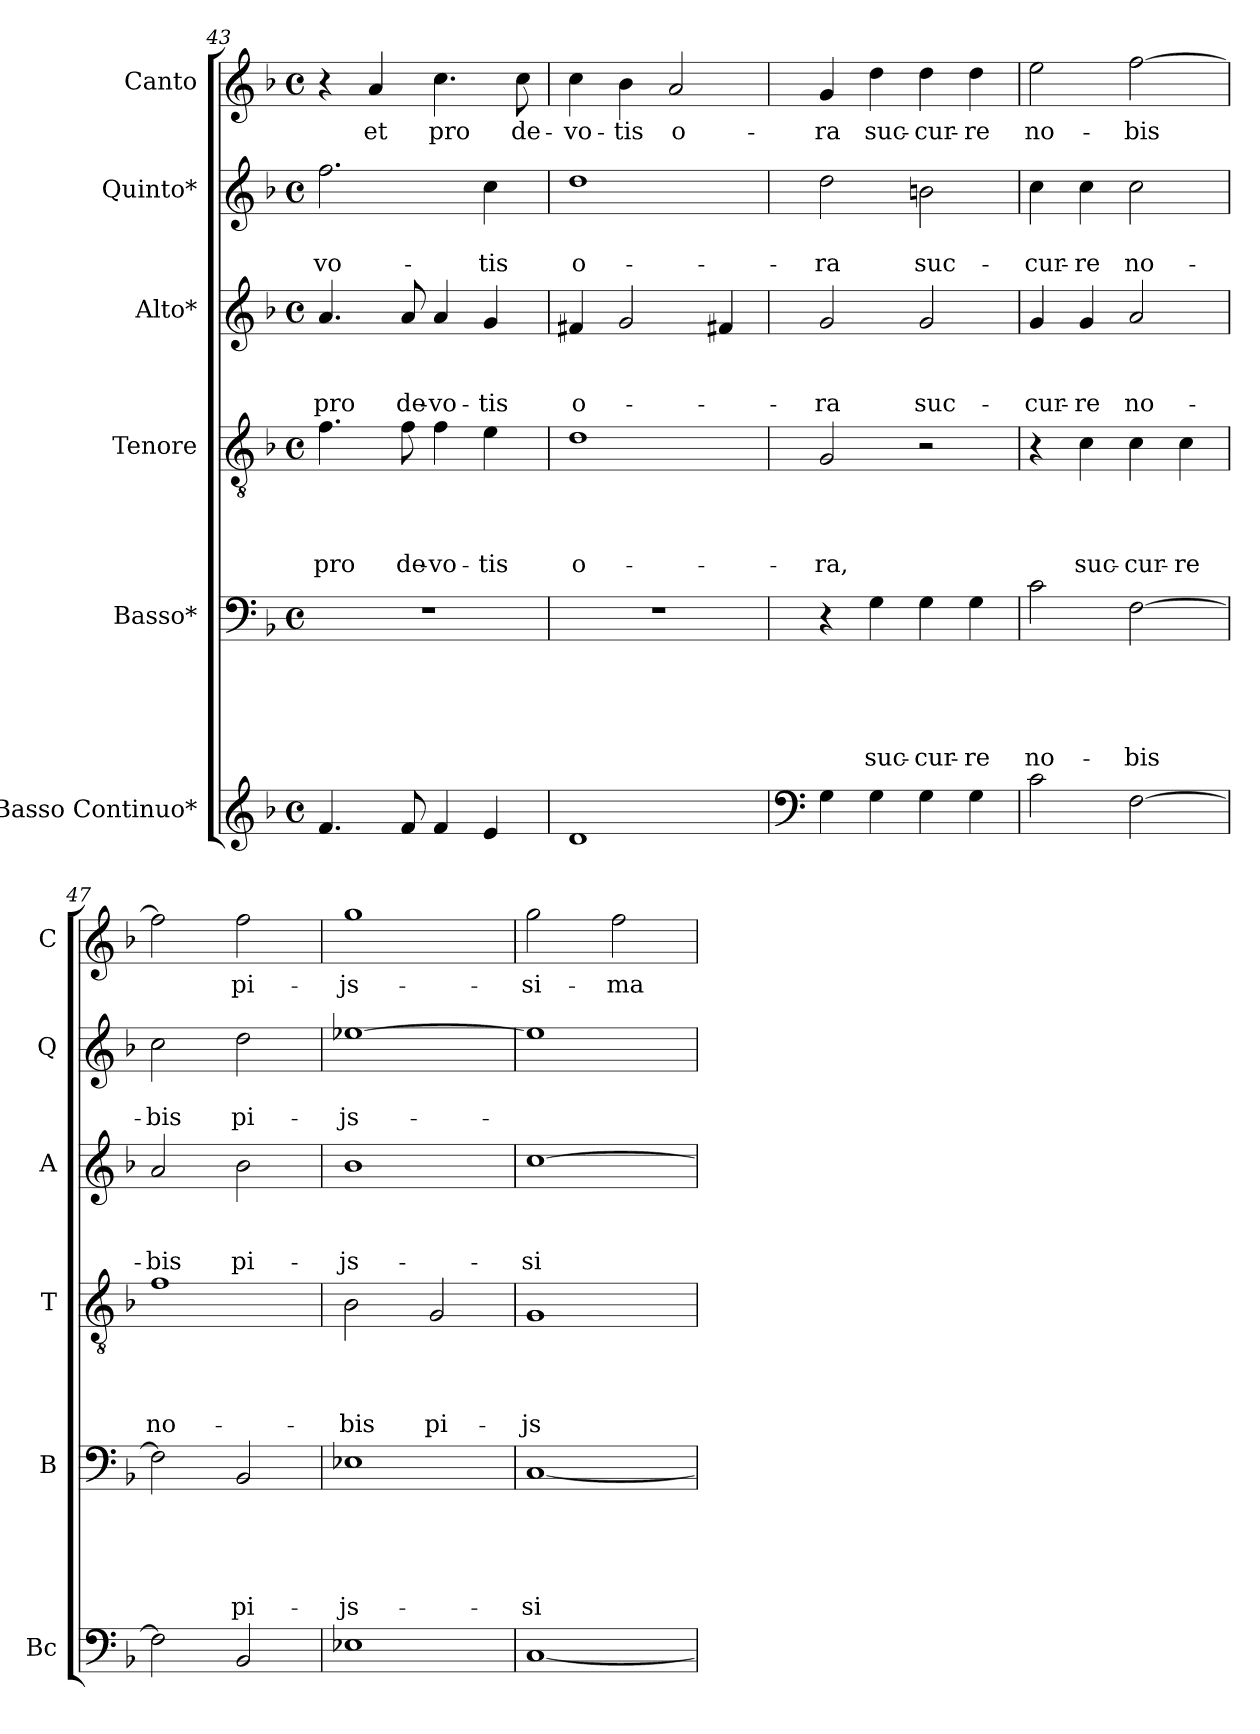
**kern	**kern	**text	**text	**text	**text	**text	**kern	**text	**text	**text	**text	**kern	**text	**text	**text	**kern	**text	**text	**kern	**text
*part6	*part5	*part5	*part5	*part5	*part5	*part5	*part4	*part4	*part4	*part4	*part4	*part3	*part3	*part3	*part3	*part2	*part2	*part2	*part1	*part1
*staff6	*staff5	*staff5	*staff5	*staff5	*staff5	*staff5	*staff4	*staff4	*staff4	*staff4	*staff4	*staff3	*staff3	*staff3	*staff3	*staff2	*staff2	*staff2	*staff1	*staff1
*I"Basso Continuo*	*I"Basso*	*	*	*	*	*	*I"Tenore	*	*	*	*	*I"Alto*	*	*	*	*I"Quinto*	*	*	*I"Canto	*
*I'Bc	*I'B	*	*	*	*	*	*I'T	*	*	*	*	*I'A	*	*	*	*I'Q	*	*	*I'C	*
*clefG2	*clefF4	*	*	*	*	*	*clefGv2	*	*	*	*	*clefG2	*	*	*	*clefG2	*	*	*clefG2	*
*ITrd7c12	*	*	*	*	*	*	*	*	*	*	*	*	*	*	*	*	*	*	*	*
*k[b-]	*k[b-]	*	*	*	*	*	*k[b-]	*	*	*	*	*k[b-]	*	*	*	*k[b-]	*	*	*k[b-]	*
*F:	*F:	*	*	*	*	*	*F:	*	*	*	*	*F:	*	*	*	*F:	*	*	*F:	*
*M4/4	*M4/4	*	*	*	*	*	*M4/4	*	*	*	*	*M4/4	*	*	*	*M4/4	*	*	*M4/4	*
*met(c)	*met(c)	*	*	*	*	*	*met(c)	*	*	*	*	*met(c)	*	*	*	*met(c)	*	*	*met(c)	*
=43	=43	=43	=43	=43	=43	=43	=43	=43	=43	=43	=43	=43	=43	=43	=43	=43	=43	=43	=43	=43
!	!	!	!	!	!	!	!	!	!	!	!LO:LY:b	!	!	!	!LO:LY:b	!	!	!LO:LY:b	!	!
4.F/	1r	.	.	.	.	.	4.f\	.	.	.	pro	4.a/	.	.	pro	2.ff\	.	-vo-	4r	.
!	!	!	!	!	!	!	!	!	!	!	!	!	!	!	!	!	!	!	!	!LO:LY:b
.	.	.	.	.	.	.	.	.	.	.	.	.	.	.	.	.	.	.	4a/	et
!	!	!	!	!	!	!	!	!	!	!	!LO:LY:b	!	!	!	!LO:LY:b	!	!	!	!	!
8F/	.	.	.	.	.	.	8f\	.	.	.	de-	8a/	.	.	de-	.	.	.	.	.
!	!	!	!	!	!	!	!	!	!	!	!LO:LY:b:rj	!	!	!	!LO:LY:b:rj	!	!	!	!	!LO:LY:b
4F/	.	.	.	.	.	.	4f\	.	.	.	-vo-	4a/	.	.	-vo-	.	.	.	4.cc\	pro
!	!	!	!	!	!	!	!	!	!	!	!LO:LY:b	!	!	!	!LO:LY:b	!	!	!LO:LY:b	!	!
4E/	.	.	.	.	.	.	4e\	.	.	.	-tis	4g/	.	.	-tis	4cc\	.	-tis	.	.
!	!	!	!	!	!	!	!	!	!	!	!	!	!	!	!	!	!	!	!	!LO:LY:b
.	.	.	.	.	.	.	.	.	.	.	.	.	.	.	.	.	.	.	8cc\	de-
=44	=44	=44	=44	=44	=44	=44	=44	=44	=44	=44	=44	=44	=44	=44	=44	=44	=44	=44	=44	=44
!	!	!	!	!	!	!	!	!	!	!	!LO:LY:b:rj	!	!	!	!LO:LY:b	!	!	!LO:LY:b:rj	!	!LO:LY:b
1D	1r	.	.	.	.	.	1d	.	.	.	o-	4f#X/	.	.	o-	1dd	.	o-	4cc\	-vo-
!	!	!	!	!	!	!	!	!	!	!	!	!	!	!	!	!	!	!	!	!LO:LY:b
.	.	.	.	.	.	.	.	.	.	.	.	2g/	.	.	.	.	.	.	4b-\	-tis
!	!	!	!	!	!	!	!	!	!	!	!	!	!	!	!	!	!	!	!	!LO:LY:b
.	.	.	.	.	.	.	.	.	.	.	.	.	.	.	.	.	.	.	2a/	o-
.	.	.	.	.	.	.	.	.	.	.	.	4f#X/	.	.	.	.	.	.	.	.
=45	=45	=45	=45	=45	=45	=45	=45	=45	=45	=45	=45	=45	=45	=45	=45	=45	=45	=45	=45	=45
*clefF4	*	*	*	*	*	*	*	*	*	*	*	*	*	*	*	*	*	*	*	*
!	!	!	!	!	!	!	!	!	!	!	!LO:LY:b	!	!	!	!LO:LY:b	!	!	!LO:LY:b	!	!LO:LY:b
4GG\	4r	.	.	.	.	.	2G/	.	.	.	-ra,	2g/	.	.	-ra	2dd\	.	-ra	4g/	-ra
!	!	!	!	!	!	!LO:LY:b	!	!	!	!	!	!	!	!	!	!	!	!	!	!LO:LY:b
4GG\	4G\	.	.	.	.	suc-	.	.	.	.	.	.	.	.	.	.	.	.	4dd\	suc-
!	!	!	!	!	!	!LO:LY:b:rj	!	!	!	!	!	!	!	!	!LO:LY:b	!	!	!LO:LY:b	!	!LO:LY:b:rj
4GG\	4G\	.	.	.	.	-cur-	2r	.	.	.	.	2g/	.	.	suc-	2bn\	.	suc-	4dd\	-cur-
!	!	!	!	!	!	!LO:LY:b	!	!	!	!	!	!	!	!	!	!	!	!	!	!LO:LY:b
4GG\	4G\	.	.	.	.	-re	.	.	.	.	.	.	.	.	.	.	.	.	4dd\	-re
!!LO:LB:g=z
=46	=46	=46	=46	=46	=46	=46	=46	=46	=46	=46	=46	=46	=46	=46	=46	=46	=46	=46	=46	=46
!	!	!	!	!	!	!LO:LY:b	!	!	!	!	!	!	!	!	!LO:LY:b	!	!	!LO:LY:b	!	!LO:LY:b
2C\	2c\	.	.	.	.	no-	4r	.	.	.	.	4g/	.	.	-cur-	4cc\	.	-cur-	2ee\	no-
!	!	!	!	!	!	!	!	!	!	!	!LO:LY:b	!	!	!	!LO:LY:b	!	!	!LO:LY:b	!	!
.	.	.	.	.	.	.	4c\	.	.	.	suc-	4g/	.	.	-re	4cc\	.	-re	.	.
!	!	!	!	!	!	!LO:LY:b	!	!	!	!	!LO:LY:b	!	!	!	!LO:LY:b	!	!	!LO:LY:b	!	!LO:LY:b
[>2FF\	[>2F\	.	.	.	.	-bis	4c\	.	.	.	-cur-	2a/	.	.	no-	2cc\	.	no-	[>2ff\	-bis
!	!	!	!	!	!	!	!	!	!	!	!LO:LY:b	!	!	!	!	!	!	!	!	!
.	.	.	.	.	.	.	4c\	.	.	.	-re	.	.	.	.	.	.	.	.	.
=47	=47	=47	=47	=47	=47	=47	=47	=47	=47	=47	=47	=47	=47	=47	=47	=47	=47	=47	=47	=47
!	!	!	!	!	!	!	!	!	!	!	!LO:LY:b	!	!	!	!LO:LY:b	!	!	!LO:LY:b	!	!
2FF\]	2F\]	.	.	.	.	.	1f	.	.	.	no-	2a/	.	.	-bis	2cc\	.	-bis	2ff\]	.
!	!	!	!	!	!	!LO:LY:b	!	!	!	!	!	!	!	!	!LO:LY:b	!	!	!LO:LY:b	!	!LO:LY:b
2BBB-/	2BB-/	.	.	.	.	pi-	.	.	.	.	.	2b-\	.	.	pi-	2dd\	.	pi-	2ff\	pi-
=48	=48	=48	=48	=48	=48	=48	=48	=48	=48	=48	=48	=48	=48	=48	=48	=48	=48	=48	=48	=48
!	!	!	!	!	!	!LO:LY:b	!	!	!	!	!LO:LY:b	!	!	!	!LO:LY:b	!	!	!LO:LY:b	!	!LO:LY:b
1EE-X	1E-X	.	.	.	.	-js-	2B-\	.	.	.	-bis	1b-	.	.	-js-	[>1ee-X	.	-js-	1gg	-js-
!	!	!	!	!	!	!	!	!	!	!	!LO:LY:b	!	!	!	!	!	!	!	!	!
.	.	.	.	.	.	.	2G/	.	.	.	pi-	.	.	.	.	.	.	.	.	.
=49	=49	=49	=49	=49	=49	=49	=49	=49	=49	=49	=49	=49	=49	=49	=49	=49	=49	=49	=49	=49
!	!	!	!	!	!	!LO:LY:b:rj	!	!	!	!	!LO:LY:b	!	!	!	!LO:LY:b:rj	!	!	!	!	!LO:LY:b
[<1CC	[<1C	.	.	.	.	-si-	1G	.	.	.	-js-	[>1cc	.	.	-si-	1ee-]	.	.	2gg\	-si-
!	!	!	!	!	!	!	!	!	!	!	!	!	!	!	!	!	!	!	!	!LO:LY:b
.	.	.	.	.	.	.	.	.	.	.	.	.	.	.	.	.	.	.	2ff\	-ma
=	=	=	=	=	=	=	=	=	=	=	=	=	=	=	=	=	=	=	=	=
*-	*-	*-	*-	*-	*-	*-	*-	*-	*-	*-	*-	*-	*-	*-	*-	*-	*-	*-	*-	*-
